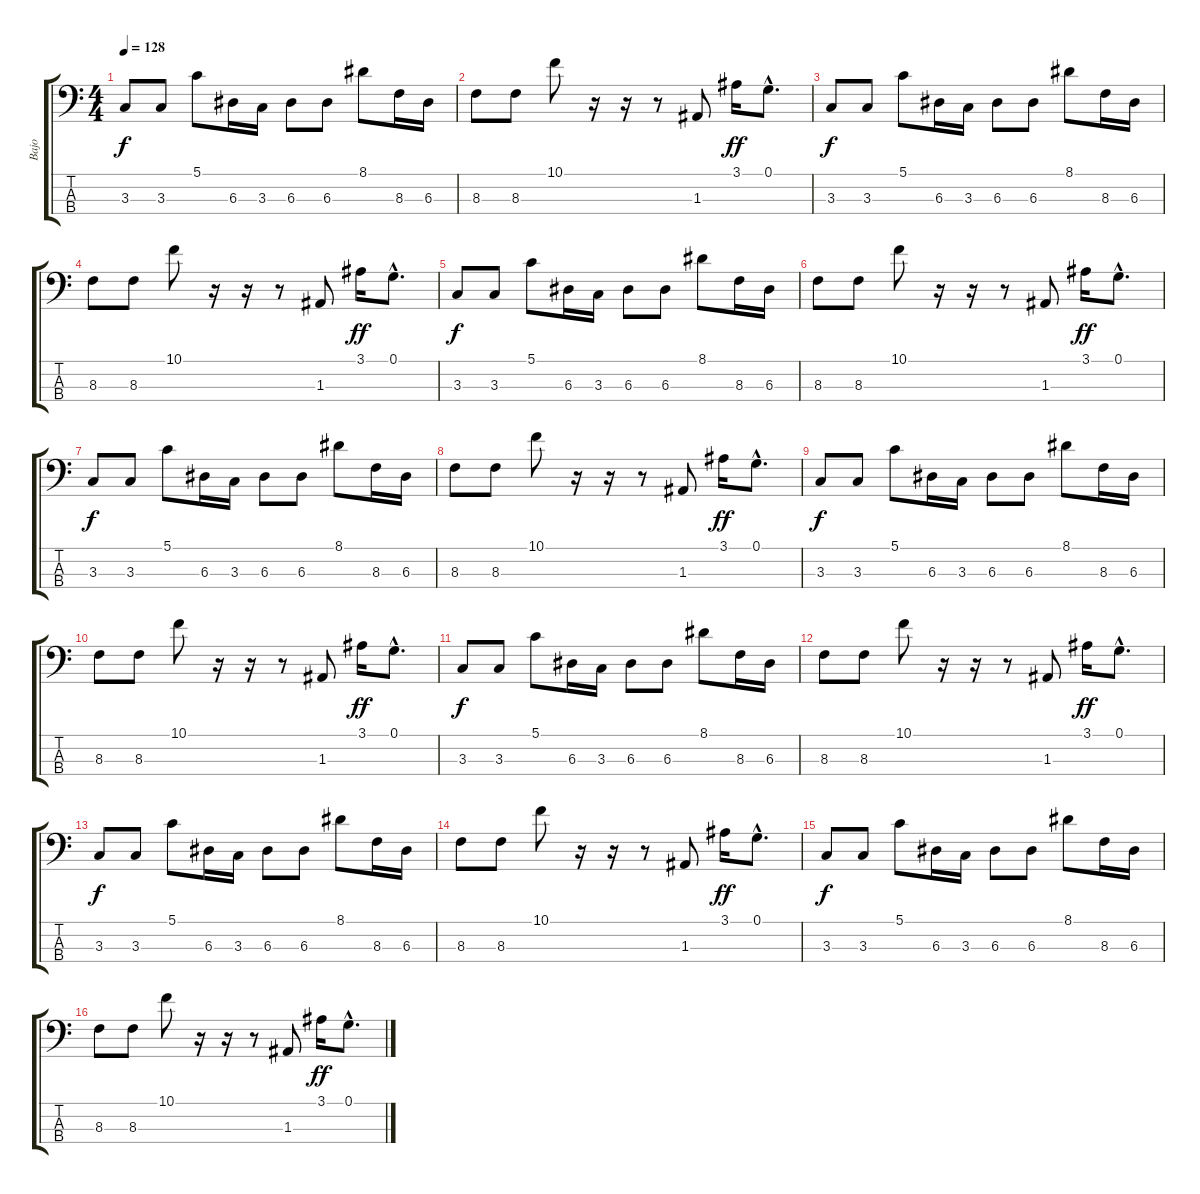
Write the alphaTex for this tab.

\track ("Bajo" "Bajo") {instrument synthbass2}
\staff {score tabs}
\tuning (G2 D2 A1 E1) {hide}
\ts (4 4)
\tempo 128
\clef f4
\ks c
3.3.8{dy f instrument synthbass2} 3.3.8 5.1.8 6.3.16 3.3.16 6.3.8 6.3.8 8.1.8 8.3.16 6.3.16 |
8.3.8 8.3.8 10.1.8 r.16 r.16 r.8 1.3.8 3.1.16{dy ff} 0.1{hac}.8{d} |
3.3.8{dy f} 3.3.8 5.1.8 6.3.16 3.3.16 6.3.8 6.3.8 8.1.8 8.3.16 6.3.16 |
8.3.8 8.3.8 10.1.8 r.16 r.16 r.8 1.3.8 3.1.16{dy ff} 0.1{hac}.8{d} |
3.3.8{dy f} 3.3.8 5.1.8 6.3.16 3.3.16 6.3.8 6.3.8 8.1.8 8.3.16 6.3.16 |
8.3.8 8.3.8 10.1.8 r.16 r.16 r.8 1.3.8 3.1.16{dy ff} 0.1{hac}.8{d} |
3.3.8{dy f} 3.3.8 5.1.8 6.3.16 3.3.16 6.3.8 6.3.8 8.1.8 8.3.16 6.3.16 |
8.3.8 8.3.8 10.1.8 r.16 r.16 r.8 1.3.8 3.1.16{dy ff} 0.1{hac}.8{d} |
3.3.8{dy f} 3.3.8 5.1.8 6.3.16 3.3.16 6.3.8 6.3.8 8.1.8 8.3.16 6.3.16 |
8.3.8 8.3.8 10.1.8 r.16 r.16 r.8 1.3.8 3.1.16{dy ff} 0.1{hac}.8{d} |
3.3.8{dy f} 3.3.8 5.1.8 6.3.16 3.3.16 6.3.8 6.3.8 8.1.8 8.3.16 6.3.16 |
8.3.8 8.3.8 10.1.8 r.16 r.16 r.8 1.3.8 3.1.16{dy ff} 0.1{hac}.8{d} |
3.3.8{dy f} 3.3.8 5.1.8 6.3.16 3.3.16 6.3.8 6.3.8 8.1.8 8.3.16 6.3.16 |
8.3.8 8.3.8 10.1.8 r.16 r.16 r.8 1.3.8 3.1.16{dy ff} 0.1{hac}.8{d} |
3.3.8{dy f} 3.3.8 5.1.8 6.3.16 3.3.16 6.3.8 6.3.8 8.1.8 8.3.16 6.3.16 |
8.3.8 8.3.8 10.1.8 r.16 r.16 r.8 1.3.8 3.1.16{dy ff} 0.1{hac}.8{d}
